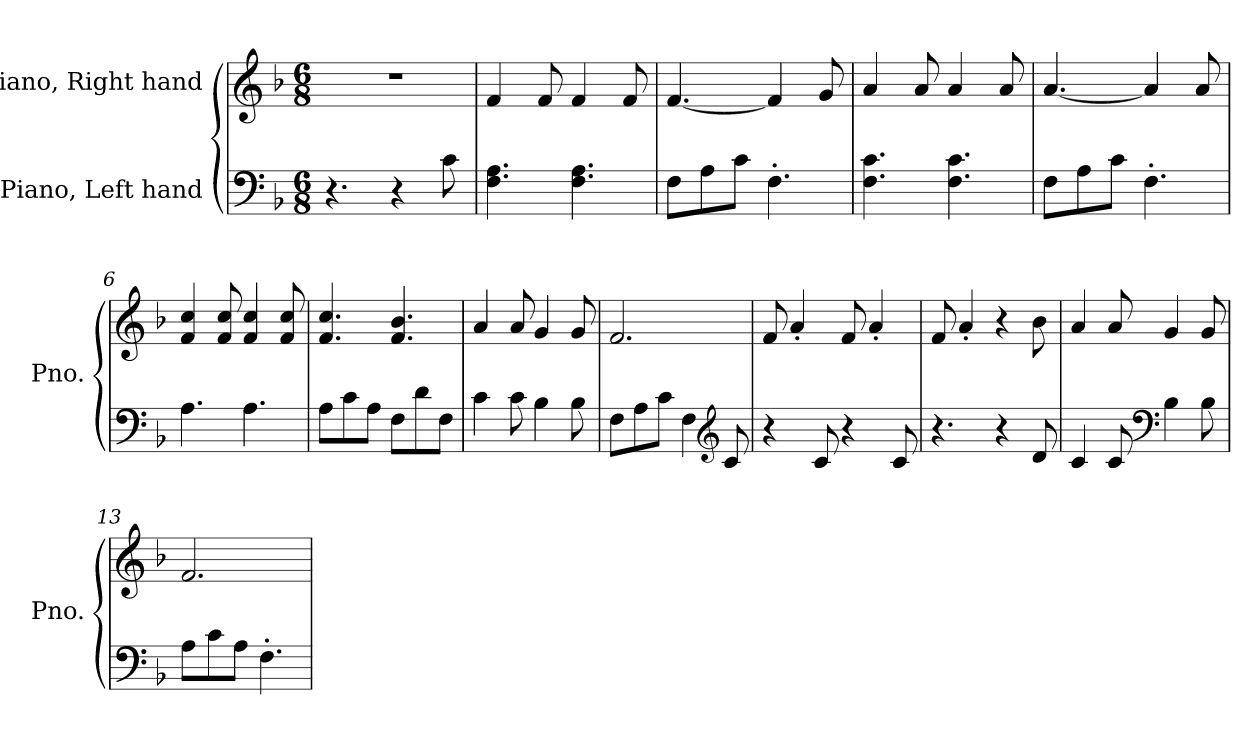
**kern	**kern
*part2	*part1
*staff2	*staff1
*I"Piano, Left hand	*I"Piano, Right hand
*I'Pno.	*I'Pno.
*clefF4	*clefG2
*k[b-]	*k[b-]
*M6/8	*M6/8
*MM120	*MM120
=1	=1
4.r	2.r
4r	.
8c\	.
=2	=2
4.F\ 4.A\	4f/
.	8f/
4.F\ 4.A\	4f/
.	8f/
=3	=3
8F\L	[4.f/
8A\	.
8c\J	.
4.F'\	4f/]
.	8g/
=4	=4
4.F\ 4.c\	4a/
.	8a/
4.F\ 4.c\	4a/
.	8a/
=5	=5
8F\L	[4.a/
8A\	.
8c\J	.
4.F'\	4a/]
.	8a/
=6	=6
4.A\	4f/ 4cc/
.	8f/ 8cc/
4.A\	4f/ 4cc/
.	8f/ 8cc/
!!LO:LB:g=z
=7	=7
8A\L	4.f/ 4.cc/
8c\	.
8A\J	.
8F\L	4.f/ 4.b-/
8d\	.
8F\J	.
=8	=8
4c\	4a/
8c\	8a/
4B-\	4g/
8B-\	8g/
=9	=9
8F\L	2.f/
8A\	.
8c\J	.
4F\	.
*clefG2	*
8c/	.
=10	=10
4r	8f/
.	4a'/
8c/	.
4r	8f/
.	4a'/
8c/	.
=11	=11
4.r	8f/
.	4a'/
4r	4r
8d/	8b-\
=12	=12
4c/	4a/
8c/	8a/
*clefF4	*
4B-\	4g/
8B-\	8g/
!!LO:LB:g=z
=13	=13
8A\L	2.f/
8c\	.
8A\J	.
4.F'\	.
=	=
*-	*-
